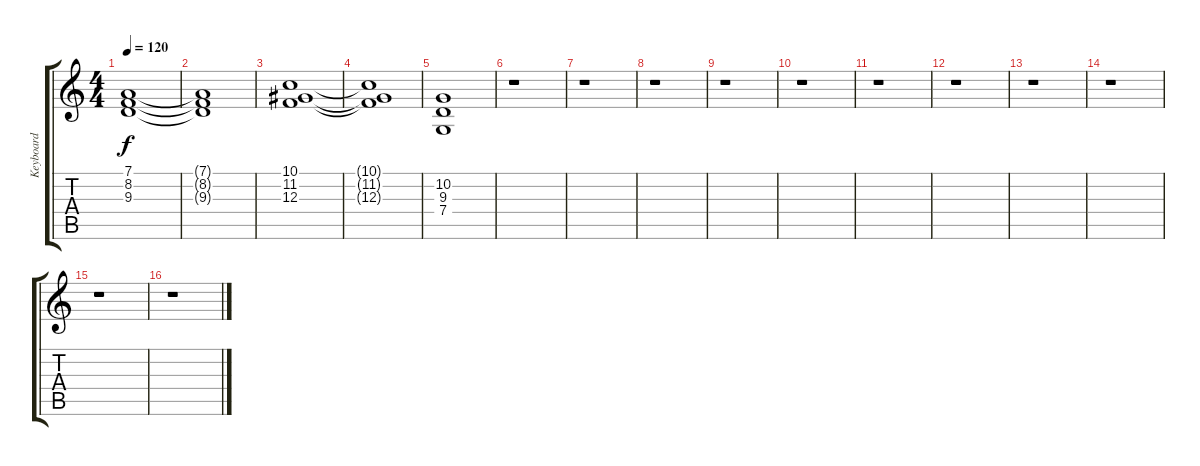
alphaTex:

\track ("Keyboard" "Keyboard") {instrument stringensemble1}
\staff {score tabs}
\tuning (D4 A3 F3 C3 G2 D2) {hide}
\ts (4 4)
\tempo 120
\clef g2
\ks c
(7.1 8.2 9.3).1{dy f} |
(7.1{t} 8.2{t} 9.3{t}).1 |
(10.1 11.2 12.3).1 |
(10.1{t} 11.2{t} 12.3{t}).1 |
(10.2 9.3 7.4).1 |
r.1 |
r.1 |
r.1 |
r.1 |
r.1 |
r.1 |
r.1 |
r.1 |
r.1 |
r.1 |
r.1
